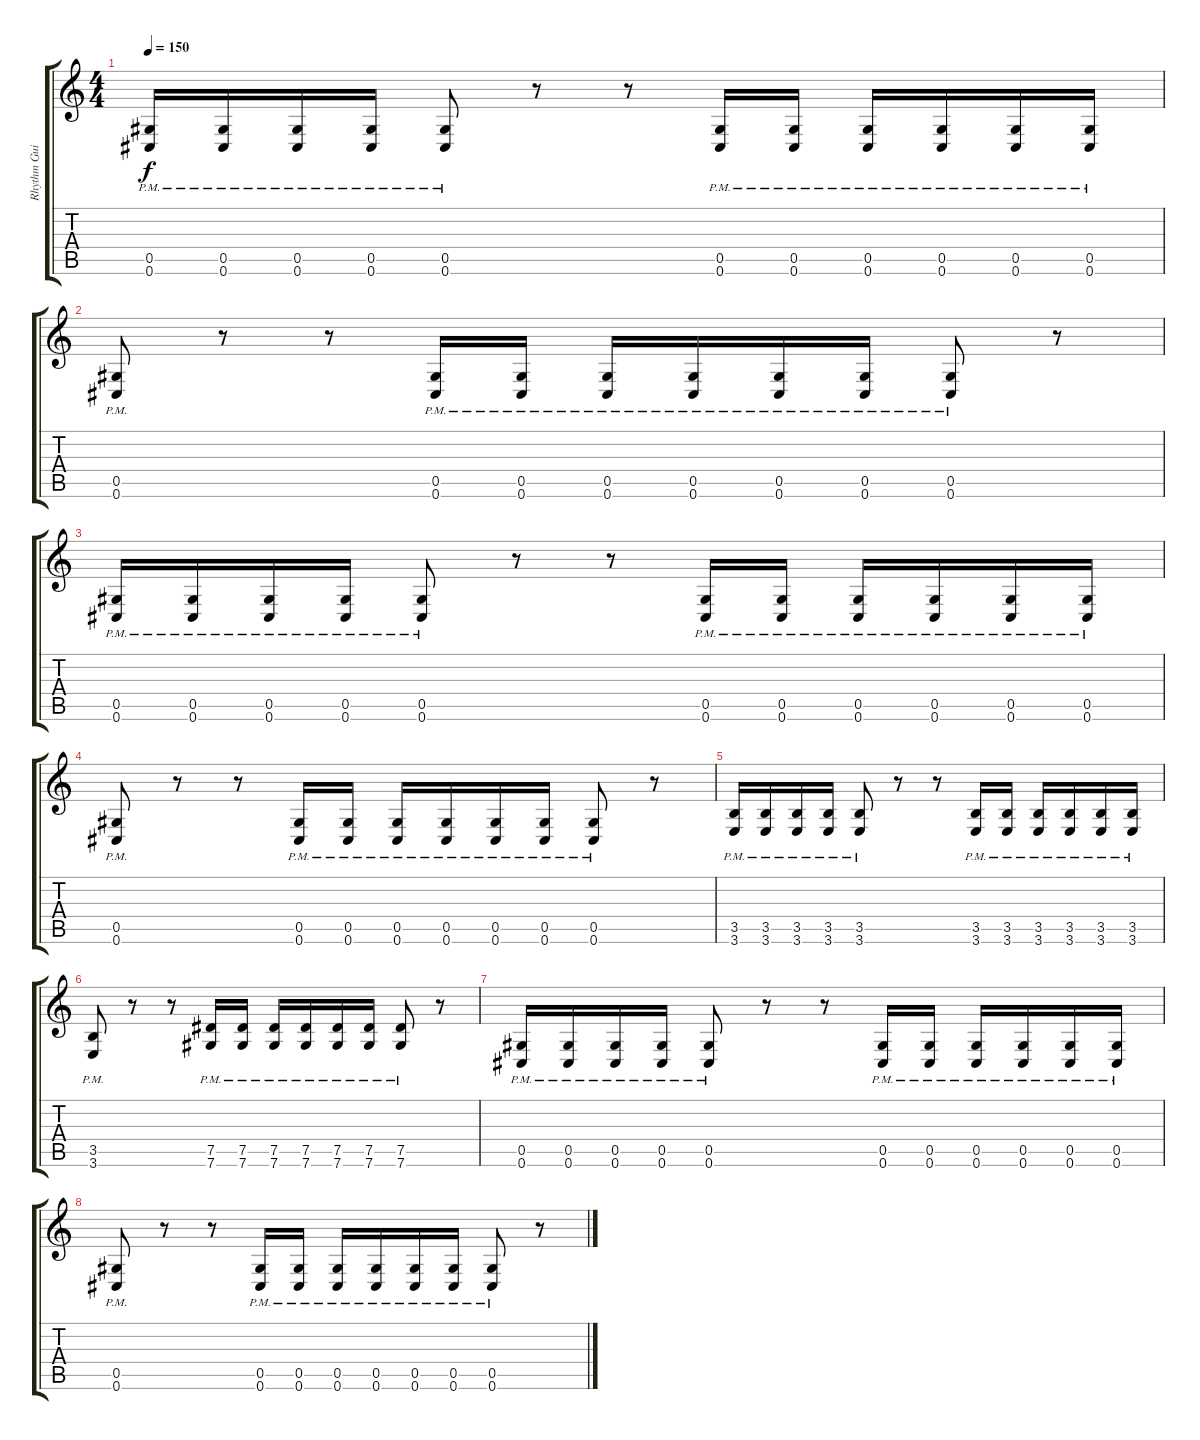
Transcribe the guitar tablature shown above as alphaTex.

\track ("Rhythm Guitar" "Rhythm Gui") {instrument distortionguitar}
\staff {score tabs}
\tuning (Eb4 Bb3 Gb3 Db3 Ab2 Db2) {hide}
\ts (4 4)
\tempo 150
\clef g2
\ks c
(0.5{pm} 0.6{pm}).16{dy f} (0.5{pm} 0.6{pm}).16 (0.5{pm} 0.6{pm}).16 (0.5{pm} 0.6{pm}).16 (0.5{pm} 0.6{pm}).8 r.8 r.8 (0.5{pm} 0.6{pm}).16 (0.5{pm} 0.6{pm}).16 (0.5{pm} 0.6{pm}).16 (0.5{pm} 0.6{pm}).16 (0.5{pm} 0.6{pm}).16 (0.5{pm} 0.6{pm}).16 |
(0.5{pm} 0.6{pm}).8 r.8 r.8 (0.5{pm} 0.6{pm}).16 (0.5{pm} 0.6{pm}).16 (0.5{pm} 0.6{pm}).16 (0.5{pm} 0.6{pm}).16 (0.5{pm} 0.6{pm}).16 (0.5{pm} 0.6{pm}).16 (0.5{pm} 0.6{pm}).8 r.8 |
(0.5{pm} 0.6{pm}).16 (0.5{pm} 0.6{pm}).16 (0.5{pm} 0.6{pm}).16 (0.5{pm} 0.6{pm}).16 (0.5{pm} 0.6{pm}).8 r.8 r.8 (0.5{pm} 0.6{pm}).16 (0.5{pm} 0.6{pm}).16 (0.5{pm} 0.6{pm}).16 (0.5{pm} 0.6{pm}).16 (0.5{pm} 0.6{pm}).16 (0.5{pm} 0.6{pm}).16 |
(0.5{pm} 0.6{pm}).8 r.8 r.8 (0.5{pm} 0.6{pm}).16 (0.5{pm} 0.6{pm}).16 (0.5{pm} 0.6{pm}).16 (0.5{pm} 0.6{pm}).16 (0.5{pm} 0.6{pm}).16 (0.5{pm} 0.6{pm}).16 (0.5{pm} 0.6{pm}).8 r.8 |
(3.5{pm} 3.6{pm}).16 (3.5{pm} 3.6{pm}).16 (3.5{pm} 3.6{pm}).16 (3.5{pm} 3.6{pm}).16 (3.5{pm} 3.6{pm}).8 r.8 r.8 (3.5{pm} 3.6{pm}).16 (3.5{pm} 3.6{pm}).16 (3.5{pm} 3.6{pm}).16 (3.5{pm} 3.6{pm}).16 (3.5{pm} 3.6{pm}).16 (3.5{pm} 3.6{pm}).16 |
(3.5{pm} 3.6{pm}).8 r.8 r.8 (7.5{pm} 7.6{pm}).16 (7.5{pm} 7.6{pm}).16 (7.5{pm} 7.6{pm}).16 (7.5{pm} 7.6{pm}).16 (7.5{pm} 7.6{pm}).16 (7.5{pm} 7.6{pm}).16 (7.5{pm} 7.6{pm}).8 r.8 |
(0.5{pm} 0.6{pm}).16 (0.5{pm} 0.6{pm}).16 (0.5{pm} 0.6{pm}).16 (0.5{pm} 0.6{pm}).16 (0.5{pm} 0.6{pm}).8 r.8 r.8 (0.5{pm} 0.6{pm}).16 (0.5{pm} 0.6{pm}).16 (0.5{pm} 0.6{pm}).16 (0.5{pm} 0.6{pm}).16 (0.5{pm} 0.6{pm}).16 (0.5{pm} 0.6{pm}).16 |
(0.5{pm} 0.6{pm}).8 r.8 r.8 (0.5{pm} 0.6{pm}).16 (0.5{pm} 0.6{pm}).16 (0.5{pm} 0.6{pm}).16 (0.5{pm} 0.6{pm}).16 (0.5{pm} 0.6{pm}).16 (0.5{pm} 0.6{pm}).16 (0.5{pm} 0.6{pm}).8 r.8
